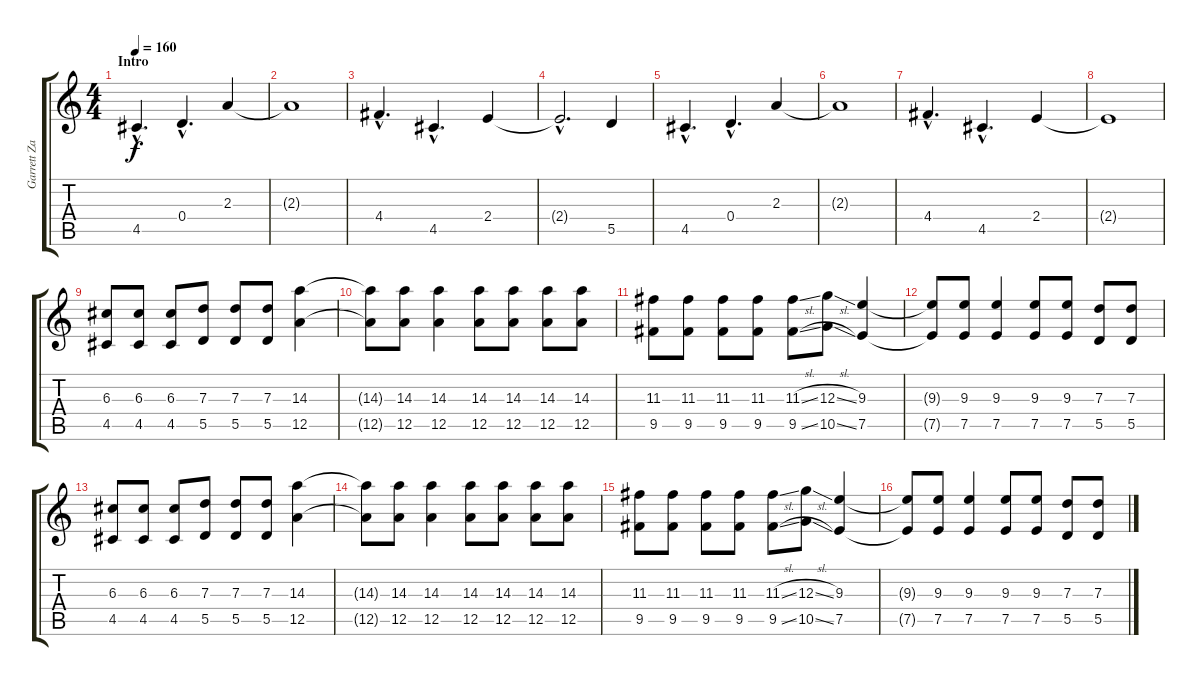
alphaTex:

\track ("Garrett Zablocki" "Garrett Za") {instrument acousticguitarsteel}
\staff {score tabs}
\tuning (E4 B3 G3 D3 A2 D2) {hide}
\ts (4 4)
\section ("" "Intro")
\tempo 160
\clef g2
\ks c
4.5{hac}.4{d dy f instrument acousticguitarsteel} 0.4{hac}.4{d} 2.3.4 |
2.3{t}.1 |
4.4{hac}.4{d} 4.5{hac}.4{d} 2.4.4 |
2.4{hac t}.2{d} 5.5.4 |
4.5{hac}.4{d} 0.4{hac}.4{d} 2.3.4 |
2.3{t}.1 |
4.4{hac}.4{d} 4.5{hac}.4{d} 2.4.4 |
2.4{t}.1 |
(6.3 4.5).8{instrument overdrivenguitar} (6.3 4.5).8 (6.3 4.5).8 (7.3 5.5).8 (7.3 5.5).8 (7.3 5.5).8 (14.3 12.5).4 |
(14.3{t} 12.5{t}).8 (14.3 12.5).8 (14.3 12.5).4 (14.3 12.5).8 (14.3 12.5).8 (14.3 12.5).8 (14.3 12.5).8 |
(11.3 9.5).8 (11.3 9.5).8 (11.3 9.5).8 (11.3 9.5).8 (11.3{sl} 9.5{sl}).8 (12.3{sl} 10.5{sl}).8 (9.3 7.5).4 |
(9.3{t} 7.5{t}).8 (9.3 7.5).8 (9.3 7.5).4 (9.3 7.5).8 (9.3 7.5).8 (7.3 5.5).8 (7.3 5.5).8 |
(6.3 4.5).8{instrument overdrivenguitar} (6.3 4.5).8 (6.3 4.5).8 (7.3 5.5).8 (7.3 5.5).8 (7.3 5.5).8 (14.3 12.5).4 |
(14.3{t} 12.5{t}).8 (14.3 12.5).8 (14.3 12.5).4 (14.3 12.5).8 (14.3 12.5).8 (14.3 12.5).8 (14.3 12.5).8 |
(11.3 9.5).8 (11.3 9.5).8 (11.3 9.5).8 (11.3 9.5).8 (11.3{sl} 9.5{sl}).8 (12.3{sl} 10.5{sl}).8 (9.3 7.5).4 |
(9.3{t} 7.5{t}).8 (9.3 7.5).8 (9.3 7.5).4 (9.3 7.5).8 (9.3 7.5).8 (7.3 5.5).8 (7.3 5.5).8
